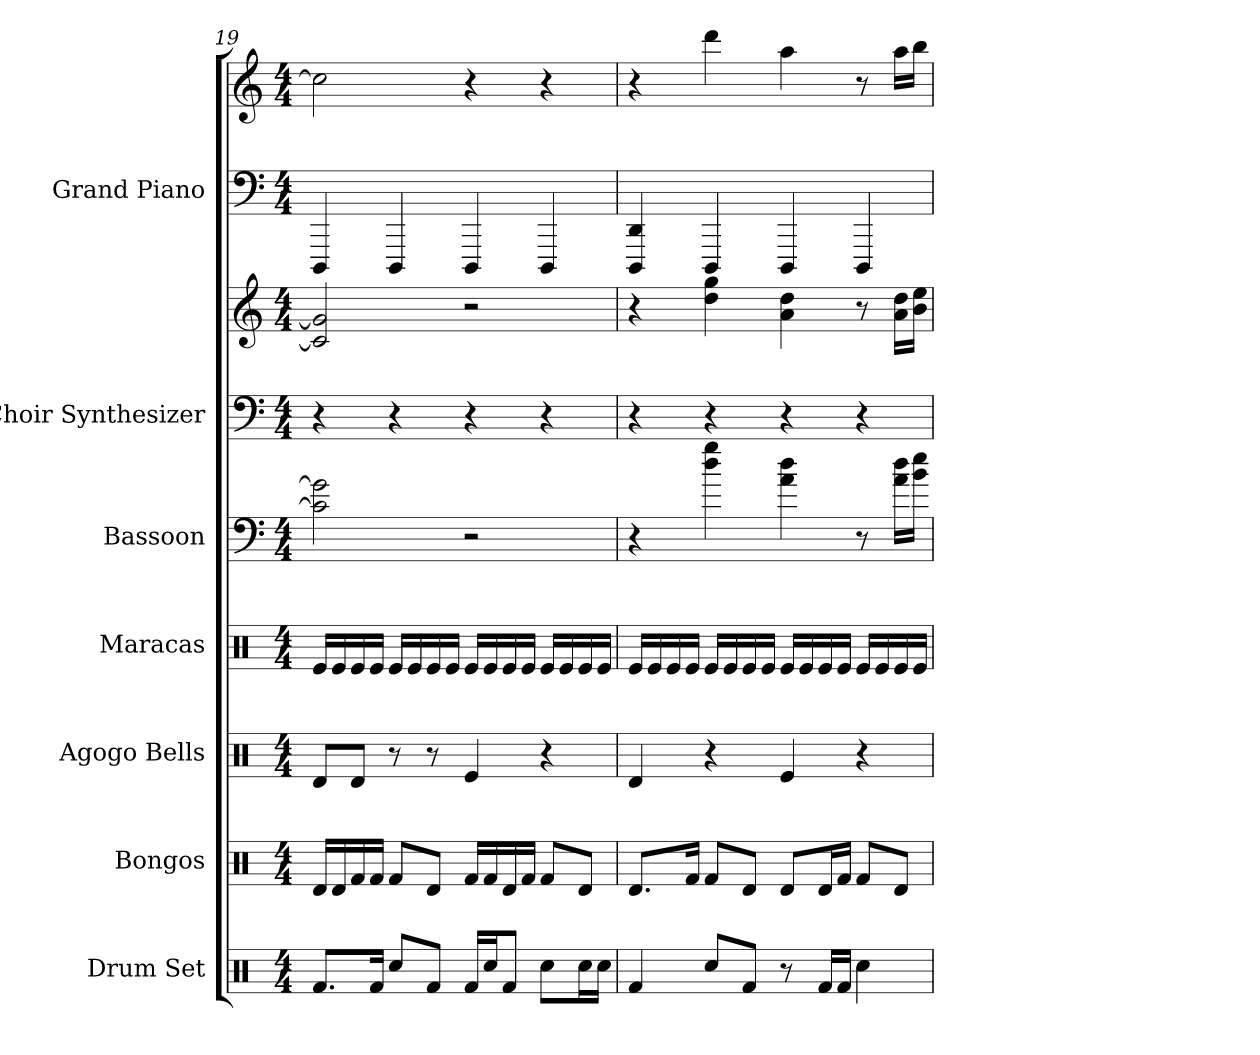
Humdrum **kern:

**kern	**kern	**kern	**kern	**kern	**kern	**kern	**kern	**kern
*part7	*part6	*part5	*part4	*part3	*part2	*part2	*part1	*part1
*staff9	*staff8	*staff7	*staff6	*staff5	*staff4	*staff3	*staff2	*staff1
*I"Drum Set	*I"Bongos	*I"Agogo Bells	*I"Maracas	*I"Bassoon	*I"Choir Synthesizer	*	*I"Grand Piano	*
*I'Drums	*I'Bongo	*I'Ago.	*I'Mrcs	*I'Bsn.	*I'Synth.	*	*I'Pno.	*
*clefX	*clefX	*clefX	*clefX	*clefF4	*clefF4	*clefG2	*clefF4	*clefG2
*k[]	*k[]	*k[]	*k[]	*k[]	*k[]	*k[]	*k[]	*k[]
*M4/4	*M4/4	*M4/4	*M4/4	*M4/4	*M4/4	*M4/4	*M4/4	*M4/4
=19	=19	=19	=19	=19	=19	=19	=19	=19
8.RfL	16RdLL	8RdL	16ReLL	2c] 2g]	4r	2c] 2g]	4DDD	2cc]
.	16Rd	.	16Re	.	.	.	.	.
.	16Rf	8RdJ	16Re	.	.	.	.	.
16RfJk	16RfJJ	.	16ReJJ	.	.	.	.	.
8RccL	8RfL	8r	16ReLL	.	4r	.	4DDD	.
.	.	.	16Re	.	.	.	.	.
8RfJ	8RdJ	8r	16Re	.	.	.	.	.
.	.	.	16ReJJ	.	.	.	.	.
16RfLL	16RfLL	4Re	16ReLL	2r	4r	2r	4DDD	4r
16RccJ	16Rf	.	16Re	.	.	.	.	.
8RfJ	16Rd	.	16Re	.	.	.	.	.
.	16RfJJ	.	16ReJJ	.	.	.	.	.
8RccL	8RfL	4r	16ReLL	.	4r	.	4DDD	4r
.	.	.	16Re	.	.	.	.	.
16RccL	8RdJ	.	16Re	.	.	.	.	.
16RccJJ	.	.	16ReJJ	.	.	.	.	.
=20	=20	=20	=20	=20	=20	=20	=20	=20
4Rf	8.RdL	4Rd	16ReLL	4r	4r	4r	4DDD 4DD	4r
.	.	.	16Re	.	.	.	.	.
.	.	.	16Re	.	.	.	.	.
.	16RfJk	.	16ReJJ	.	.	.	.	.
8RccL	8RfL	4r	16ReLL	4dd 4gg	4r	4dd 4gg	4DDD	4ddd
.	.	.	16Re	.	.	.	.	.
8RfJ	8RdJ	.	16Re	.	.	.	.	.
.	.	.	16ReJJ	.	.	.	.	.
8r	8RdL	4Re	16ReLL	4a 4dd	4r	4a 4dd	4DDD	4aa
.	.	.	16Re	.	.	.	.	.
16RfLL	16RdL	.	16Re	.	.	.	.	.
16RfJJ	16RfJJ	.	16ReJJ	.	.	.	.	.
4Rcc	8RfL	4r	16ReLL	8r	4r	8r	4DDD	8r
.	.	.	16Re	.	.	.	.	.
.	8RdJ	.	16Re	16a 16ddLL	.	16a 16ddLL	.	16aaLL
.	.	.	16ReJJ	16b 16eeJJ	.	16b 16eeJJ	.	16bbJJ
=	=	=	=	=	=	=	=	=
*-	*-	*-	*-	*-	*-	*-	*-	*-
